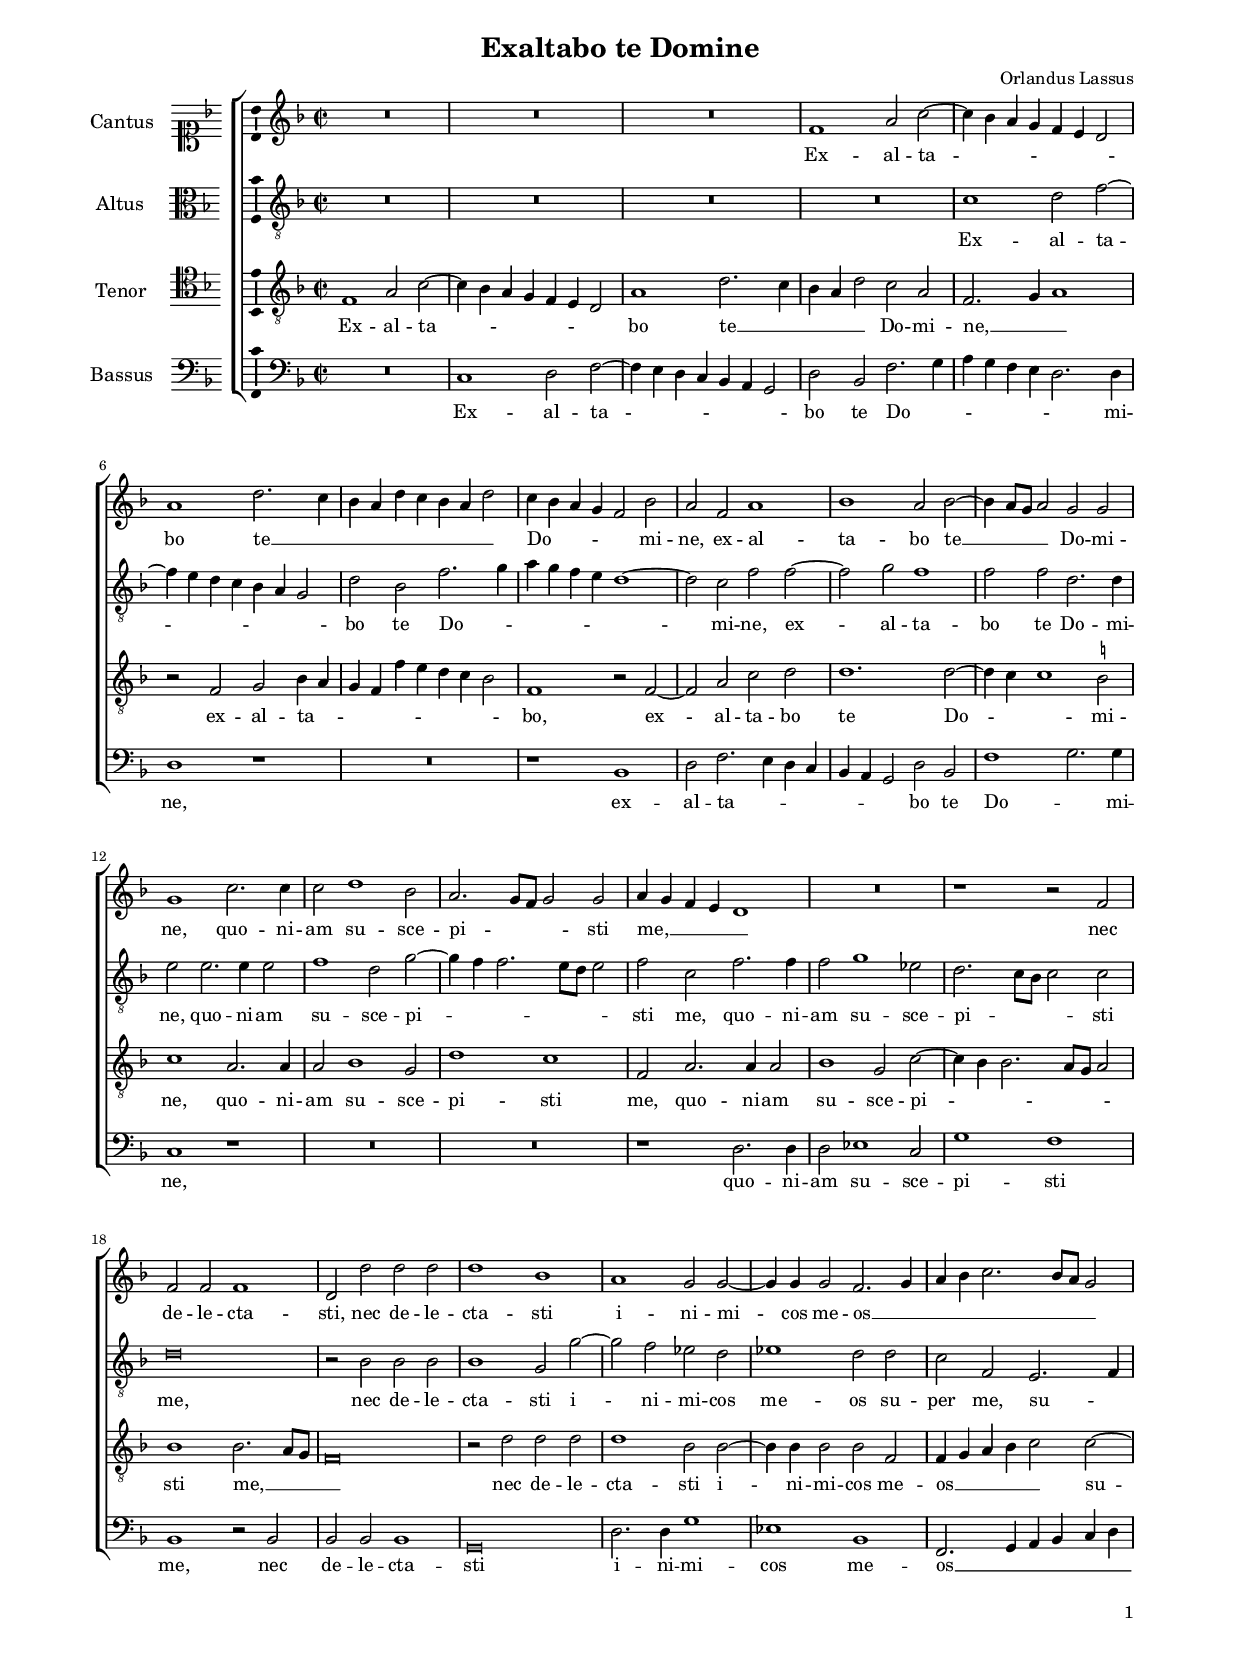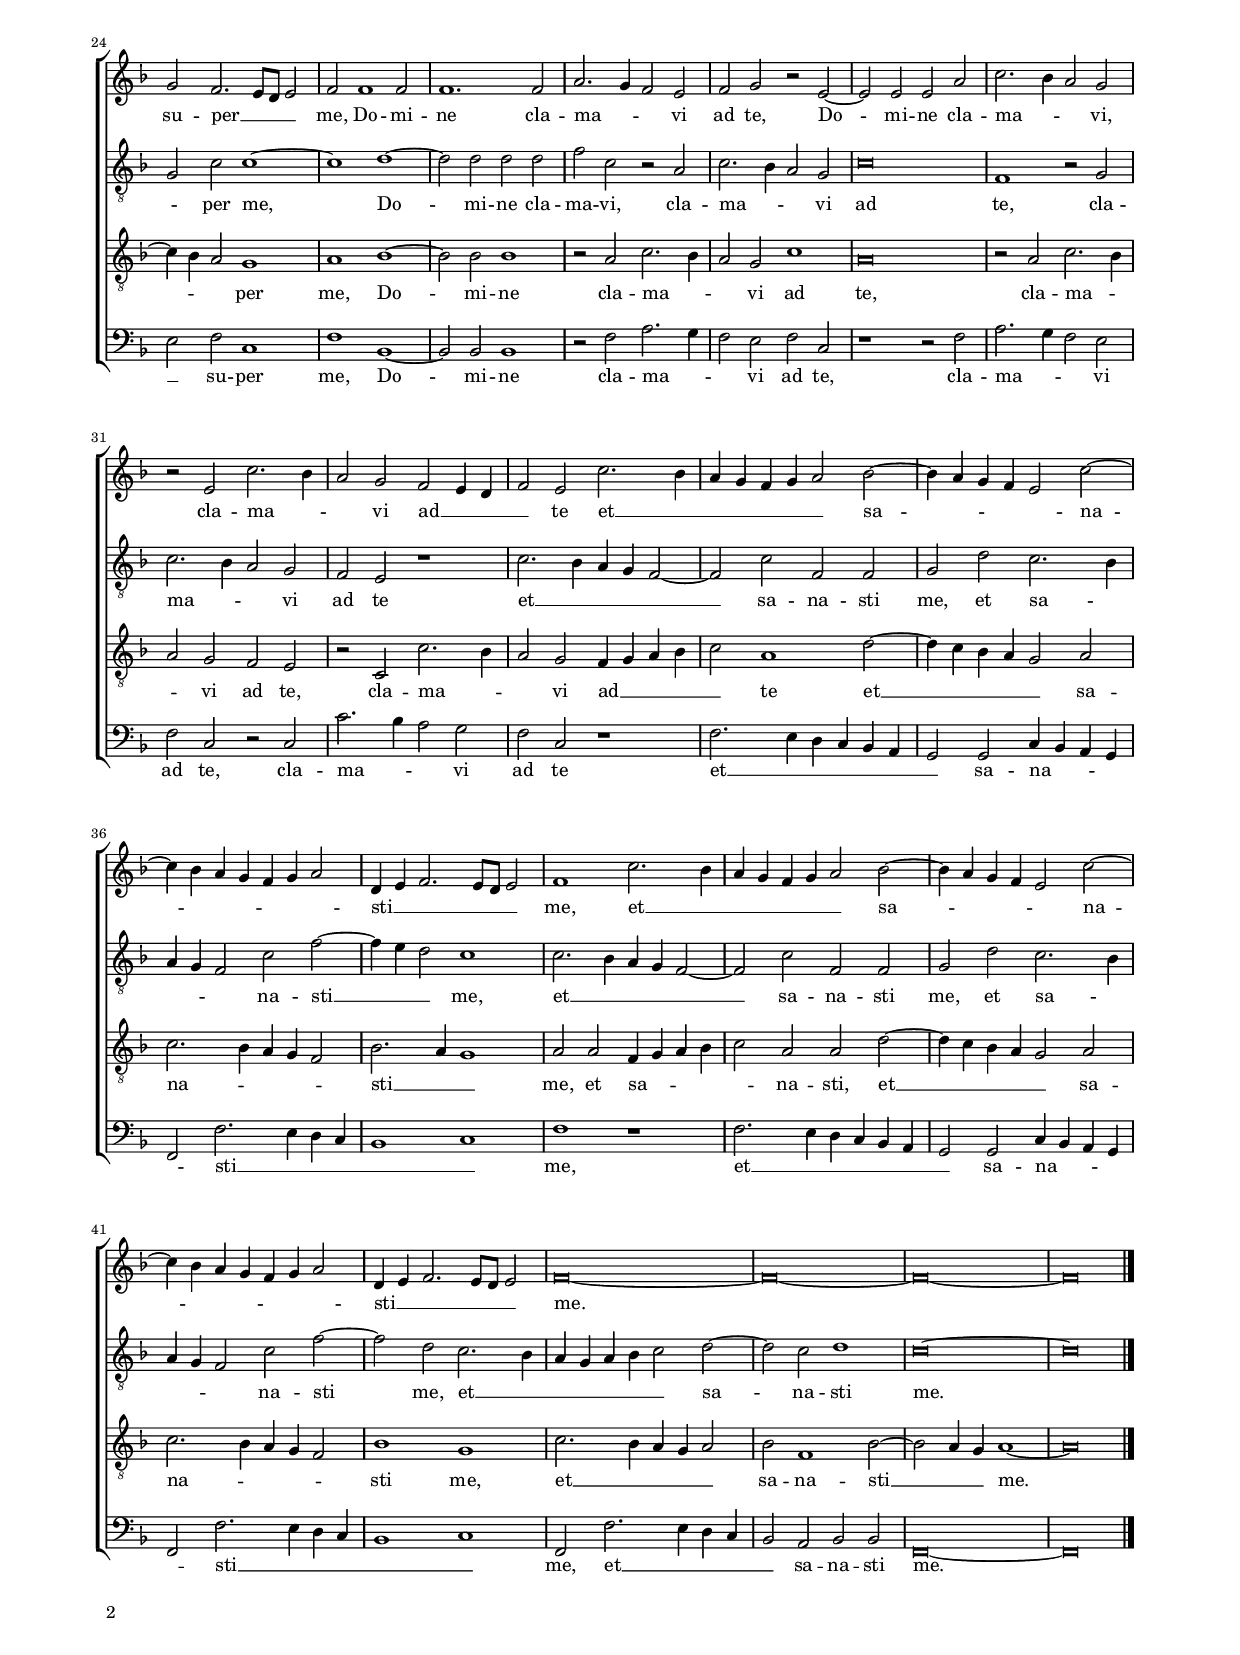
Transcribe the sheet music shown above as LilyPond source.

\header
{
  title="Exaltabo te Domine"
  composer="Orlandus Lassus"
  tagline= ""
}

\version "2.22.0"
\language deutsch
#(set-global-staff-size 15)
% #(set-default-paper-size "letter")
#(ly:set-option 'point-and-click #f)

	

	ficta = { \once \set suggestAccidentals = ##t }
	
	forget = #(define-music-function (music) (ly:music?) #{
		\accidentalStyle forget
		$music
		\accidentalStyle default
		#})
	

\paper
	{
	top-margin = 1.7 \cm
	bottom-margin = 1.1 \cm
	left-margin = 1.8 \cm
	right-margin = 1.8 \cm
	ragged-bottom = ##f
	ragged-last-bottom = ##f
	print-page-number = ##f
	system-system-spacing = #'((basic-distance . 17) (minimum-distance . 14) (padding . 6) (strechability . 150))
    oddFooterMarkup=\markup   \fill-line { "" \fromproperty #'page:page-number-string }
    evenFooterMarkup=\markup  \fill-line { \fromproperty #'page:page-number-string "" }
    last-bottom-spacing = #'((basic-distance . 11) (minimum-distance . 7) (padding . 4))
	systems-per-page = 4
    page-count = 2        
%	min-systems-per-page = 3
	}
    
    global = {       
	\key f \major
	\time 2/2 \set Score.measureLength = #(ly:make-moment 2/1)
    \set Score.tempoHideNote = ##t
    \tempo 2 = 90
    \skip 1*2*46 \bar "|."                                                                                                                                                                                      
	}


incipitcantus = \markup { \score {
	{
	\set Staff.instrumentName = \markup { \fontsize #1 "Cantus" }
	\key f \major
	\clef soprano
	s4 \bar ""
	}
	\layout  {
	raggedright = ##t
	indent = 1.6 \cm
	line-width = 2.2\cm
	\context { \Staff \remove Time_signature_engraver }
	\override Staff.Clef.Y-extent = #'(0 . 0)
	}} \hspace #1 }
	
      
incipitaltus = \markup { \score {
	{
	\set Staff.instrumentName = \markup { \fontsize #1 "Altus" }
	\key f \major
	\clef alto
	s4 \bar ""
	}
	\layout  {
	raggedright = ##t
	indent = 1.6 \cm
	line-width = 2.2\cm
	\context { \Staff \remove Time_signature_engraver }
	\override Staff.Clef.Y-extent = #'(0 . 0)
	}} \hspace #1 }


incipittenor = \markup { \score {
	{
	\set Staff.instrumentName = \markup { \fontsize #1 "Tenor" }
	\key f \major
	\clef tenor
	s4 \bar ""
	}
	\layout  {
	raggedright = ##t
	indent = 1.6 \cm
	line-width = 2.2\cm
	\context { \Staff \remove Time_signature_engraver }
	\override Staff.Clef.Y-extent = #'(0 . 0)
	}} \hspace #1 }


incipitbassus = \markup { \score {
	{
	\set Staff.instrumentName = \markup { \fontsize #1 "Bassus" }
	\key f \major
	\clef bass
	s4 \bar ""
	}
	\layout  {
	raggedright = ##t
	indent = 1.6 \cm
	line-width = 2.2\cm
	\context { \Staff \remove Time_signature_engraver }
	\override Staff.Clef.Y-extent = #'(0 . 0)
	}} \hspace #1 }


cantus =  \relative c''
	{
	R\breve
	R\breve
	R\breve
	f,1 a2 c~
%5
	c4 b a g f e d2 |
	a'1 d2. c4
	b4 a d c b a d2
	c4 b a g f2 b
	a2 f a1
%10
	b1 a2 b~ |
	b4 a8 g a2 g g
	g1 c2. c4
	c2 d1 b2
	a2. g8 f g2 g
%15
	a4 g f e d1 |
	R\breve
	r1 r2 f
	f2 f f1
	d2 d' d d
%20
	d1 b |
	a1 g2 g~
	g4 g g2 f2. g4
	a4 b c2. b8 a g2
	g2 f2. e8 d e2
%25
	f2 f1 f2 |
	f1. f2
	a2. g4 f2 e
	f2 g r e~
	e2 e e a
%30
	c2. b4 a2 g |
	r2 e c'2. b4
	a2 g f e4 d
	f2 e c'2. b4
	a4 g f g a2 b~
%35
	b4 a g f e2 c'~ |
	c4 b a g f g a2
	d,4 e f2. e8 d e2
	f1 c'2. b4
	a4 g f g a2 b~
%40
	b4 a g f e2 c'~ |
	c4 b a g f g a2
	d,4 e f2. e8 d e2
	f\breve~
    f\breve~
%45
    f\breve~
    f\breve |
	}


altus =  \relative c'
	{
	R\breve
	R\breve
	R\breve
	R\breve
%5
	c1 d2 f~ |
	f4 e d c b a g2
	d'2 b f'2. g4
	a4 g f e d1~
	d2 c f f~
%10
	f2 g f1 |
	f2 f d2. d4
	e2 e2. e4 e2
	f1 d2 g~
	g4 f f2. e8 d e2
%15
	f2 c f2. f4 |
	f2 g1 es2
	d2. c8 b c2 c
	d\breve
	r2 b b b
%20
	b1 g2 g'~ |
	g2 f es d
	es1 d2 d
	c2 f, e2. f4
	g2 c c1~
%25
	c1 d~ |
	d2 d d d
	f2 c r a
	c2. b4 a2 g
	c\breve
%30
	f,1 r2 g |
	c2. b4 a2 g
	f2 e r1
	c'2. b4 a g f2~
	f2 c' f, f
%35
	g2 d' c2. b4 |
	a4 g f2 c' f~
	f4 e d2 c1
	c2. b4 a g f2~
	f2 c' f, f
%40
	g2 d' c2. b4 |
	a4 g f2 c' f~
	f2 d c2. b4
	a4 g a b c2 d~
	d2 c d1
%45
	c\breve~
    c\breve |
	}


tenor =  \relative c'
	{
	f,1 a2 c~
	c4 b a g f e d2
	a'1 d2. c4
	b4 a d2 c a
%5
	f2. g4 a1 |
	r2 f g b4 a
	g4 f f'4 e d c b2
	f1 r2 f~
	f2 a c d
%10
	d1. d2~ |
	d4 c c1 \ficta h2
	c1 a2. a4
	a2 b1 g2
	d'1 c
%15
	f,2 a2. a4 a2 |
	b1 g2 c~
	c4 b b2. a8 g a2
	b1 b2. a8 g
	f\breve
%20
	r2 d' d d |
	d1 b2 b~
	b4 b b2 b f
	f4 g a b c2 c~
	c4 b a2 g1
%25
	a1 b~ |
	b2 b b1
	r2 a c2. b4
	a2 g c1
	a\breve
%30
	r2 a c2. b4 |
	a2 g f e
	r2 c c'2. b4
	a2 g f4 g a b
	c2 a1 d2~
%35
	d4 c b a g2 a |
	c2. b4 a g f2
	b2. a4 g1
	a2 a f4 g a b
	c2 a a d~
%40
	d4 c b a g2 a |
	c2. b4 a g f2
	b1 g
	c2. b4 a g a2
	b2 f1 b2~
%45
	b2 a4 g a1~ |
	a\breve |
	}


bassus  =  \relative c
	{
	R\breve
	c1 d2 f~
	f4 e d c b a g2
	d'2 b f'2. g4
%5
	a4 g f e d2. d4 |
	d1 r
	R\breve
	r1 b
	d2 f2. e4 d c
%10
	b4 a g2 d' b |
	f'1 g2. g4
	c,1 r
	R\breve
	R\breve
%15
	r1 d2. d4 |
	d2 es1 c2
	g'1 f
	b,1 r2 b
	b2 b b1
%20
	g\breve |
	d'2. d4 g1
	es1 b
	f2. g4 a b c d
	e2 f c1
%25
	f1 b,~ |
	b2 b b1
	r2 f' a2. g4
	f2 e f c
	r1 r2 f
%30
	a2. g4 f2 e |
	f2 c r c
	c'2. b4 a2 g
	f2 c r1
	f2. e4 d c b a
%35
	g2 g c4 b a g |
	f2 f'2. e4 d c
	b1 c
	f1 r
	f2. e4 d c b a
%40
	g2 g c4 b a g |
	f2 f'2. e4 d c
	b1 c
	f,2 f'2. e4 d c
	b2 a b b
%45
	f\breve~
	f\breve |
	}

lyricscantus = \lyricmode {
	Ex -- al -- ta -- _ _ _ _ _ _ bo te __ _ _ _ _ _ _ _ _ Do -- _ _ _ _ mi -- ne,
    ex -- al -- ta -- bo te __ _ _ _ Do -- mi -- ne,
    quo -- ni -- am su -- sce -- pi -- _ _ _ sti me, __ _ _ _ _
    nec de -- le -- cta -- sti,
    nec de -- le -- cta -- sti i -- ni -- mi -- cos me -- os __ _ _ _ _ _ _ _ su -- per __ _ _ _ me,
    Do -- mi -- ne cla -- ma -- _ _ vi ad te,
    Do -- mi -- ne cla -- ma -- _ _ vi,
    cla -- ma -- _ _ vi ad __ _ _ _ te
    et __ _ _ _ _ _ _ sa -- _ _ _ _ na -- _ _ _ _ _ _ sti __ _ _ _ _ _ me,
    et __ _ _ _ _ _ _ sa -- _ _ _ _ na -- _ _ _ _ _ _ sti __ _ _ _ _ _ me.
	}


lyricsaltus = \lyricmode {
	Ex -- al -- ta -- _ _ _ _ _ _ bo te Do -- _ _ _ _ _ _ mi -- ne,
    ex -- al -- ta -- bo te Do -- mi -- ne,
    quo -- ni -- am su -- sce -- pi -- _ _ _ _ _ sti me,
    quo -- ni -- am su -- sce -- pi -- _ _ _ sti me,
    nec de -- le -- cta -- sti i -- ni -- mi -- cos me -- os su -- per me,
    su -- _ _ per me,
    Do -- mi -- ne cla -- ma -- vi,
    cla -- ma -- _ _ vi ad te,
    cla -- ma -- _ _ vi ad te
    et __ _ _ _ _ sa -- na -- sti me,
    et sa -- _ _ _ _ na -- sti __ _ _ me,
    et __ _ _ _ _ sa -- na -- sti me,
    et sa -- _ _ _ _ na -- sti me,
    et __ _ _ _ _ _ _ sa -- na -- sti me.
	}


lyricstenor = \lyricmode {
	Ex -- al -- ta -- _ _ _ _ _ _ bo te __ _ _ _ _ Do -- mi -- ne, __ _ _
    ex -- al -- ta -- _ _ _ _ _ _ _ _ bo,
    ex -- al -- ta -- bo te Do -- _ _ mi -- ne,
    quo -- ni -- am su -- sce -- pi -- sti me,
    quo -- ni -- am su -- sce -- pi -- _ _ _ _ _ sti me, __ _ _ _
    nec de -- le -- cta -- sti i -- ni -- mi -- cos me -- os __ _ _ _ _ su -- _ _ per me,
    Do -- mi -- ne cla -- ma -- _ _ vi ad te,
    cla -- ma -- _ _ vi ad te,
    cla -- ma -- _ _ vi ad __ _ _ _ _ te
    et __ _ _ _ _ sa -- na -- _ _ _ _ sti __ _ _ me,
    et sa -- _ _ _ _ na -- sti,
    et __ _ _ _ _ sa -- na -- _ _ _ _ sti me,
    et __ _ _ _ _ sa -- na -- sti __ _ _ me.
	}


lyricsbassus = \lyricmode {
	Ex -- al -- ta -- _ _ _ _ _ _ bo te Do -- _ _ _ _ _ _ mi -- ne,
    ex -- al -- ta -- _ _ _ _ _ _ bo te Do -- _ mi -- ne,
    quo -- ni -- am su -- sce -- pi -- sti me,
    nec de -- le -- cta -- sti i -- ni -- mi -- cos me -- os __ _ _ _ _ _ _ su -- per me,
    Do -- mi -- ne cla -- ma -- _ _ vi ad te,
    cla -- ma -- _ _ vi ad te,
    cla -- ma -- _ _ vi ad te
    et __ _ _ _ _ _ _ sa -- na -- _ _ _ _ sti __ _ _ _ _ _ me,
    et __ _ _ _ _ _ _ sa -- na -- _ _ _ _ sti __ _ _ _ _ _ me,
    et __ _ _ _ _ sa -- na -- sti me.
	}


\score
{  
	% \transpose {
	\new ChoirStaff \with { \override StaffGrouper.staff-staff-spacing.basic-distance = #12 }
	<<

	\new Staff << \global
	\new Voice="v1" {
		\set Staff.instrumentName=\incipitcantus
        %       \set Staff.instrumentName="S"
		\set Staff.midiInstrument = "reed organ"
		\clef violin
		\cantus }
	\new Lyrics \lyricsto "v1" {\lyricscantus }
	>>


	\new Staff << \global
	\new Voice="v2" {
		\set Staff.instrumentName=\incipitaltus
        %       \set Staff.instrumentName="A"
		\set Staff.midiInstrument = "reed organ"
        \clef "G_8" % violin
		\altus}
	\new Lyrics \lyricsto "v2" {\lyricsaltus }
	>>


	\new Staff << \global
	\new Voice="v3" {
		\set Staff.instrumentName=\incipittenor
        %       \set Staff.instrumentName="T"
		\set Staff.midiInstrument = "reed organ"
		\clef "G_8"
		\tenor }
	\new Lyrics \lyricsto "v3" {\lyricstenor }
	>>


	\new Staff << \global
	\new Voice="v4" {
		\set Staff.instrumentName=\incipitbassus
        %       \set Staff.instrumentName="B"
		\set Staff.midiInstrument = "reed organ"
		\clef bass 
		\bassus }
	\new Lyrics \lyricsto "v4" {\lyricsbassus}
	>>

	>>
	% } % transpose

	\layout
	{
	indent = 2.3 \cm
%	\context { \Lyrics \override VerticalAxisGroup.nonstaff-relatedstaff-spacing.padding = #2 }
%	\context { \Lyrics \override LyricText.font-size = #1 }
	\context { \Staff \override TimeSignature.break-visibility = #end-of-line-invisible }
    \context { \Staff \consists "Ambitus_engraver" }
%   \context { \Staff \consists "Custos_engraver" \override Custos.style = #'mensural }
%	\context { \Voice \override Slur.transparent = ##t }
	\context { \Score \override BarNumber.padding = #2 }
	\context { \Voice \override NoteHead.style = #'baroque }
	}

\midi
	{
	}
	
}


% EOF
